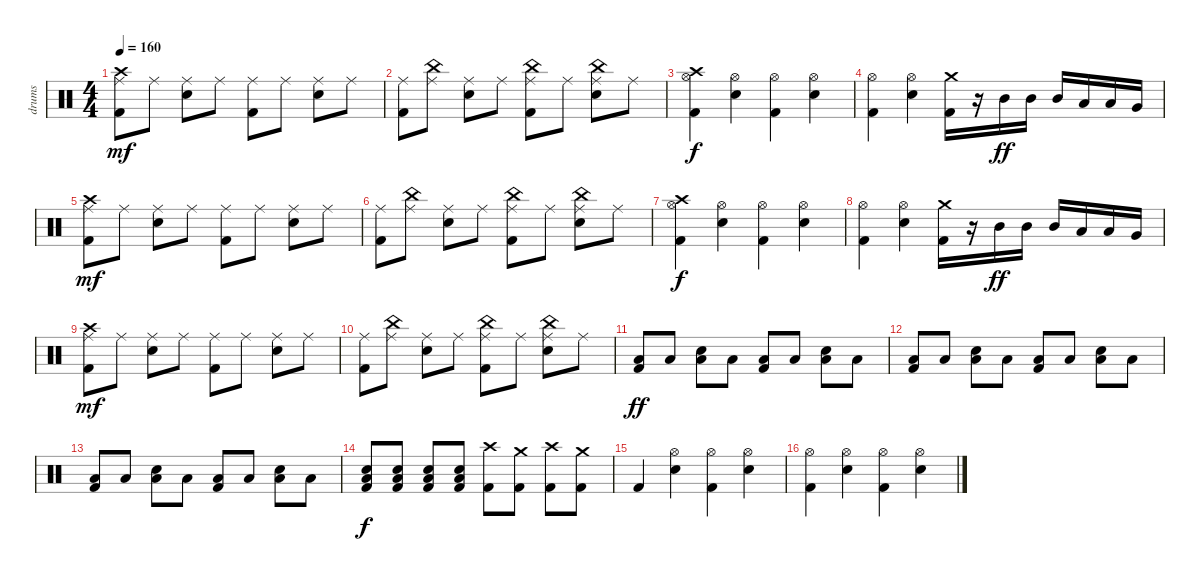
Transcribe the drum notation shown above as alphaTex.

\track ("drums" "drums") {instrument percussion}
\staff {score}
\articulation defaults
\ts (4 4)
\tempo 160
\clef neutral
\ks c
("Kick (hit) 2" "Crash high (hit)" "Ride (middle)").8{dy mf} "Ride (middle)".8 ("Ride (middle)" "Snare (hit) 2").8 "Ride (middle)".8 ("Kick (hit) 2" "Ride (middle)").8 "Ride (middle)".8 ("Ride (middle)" "Snare (hit) 2").8 "Ride (middle)".8 |
("Kick (hit) 2" "Ride (middle)").8 ("China (hit)" "Ride (middle)").8 ("Ride (middle)" "Snare (hit) 2").8 "Ride (middle)".8 ("Kick (hit) 2" "China (hit)" "Ride (middle)").8 "Ride (middle)".8 ("China (hit)" "Ride (middle)" "Snare (hit) 2").8 "Ride (middle)".8 |
("Kick (hit) 2" "Crash high (hit)" "Hi-Hat (open)").4{dy f} ("Hi-Hat (open)" "Snare (hit) 2").4 ("Kick (hit) 2" "Hi-Hat (open)").4 ("Hi-Hat (open)" "Snare (hit) 2").4 |
("Kick (hit) 2" "Hi-Hat (open)").4 ("Hi-Hat (open)" "Snare (hit) 2").4 ("Kick (hit) 2" "Crash medium (hit)").16 r.16 "Mid Tom (hit)".16{dy ff} "Mid Tom (hit)".16 "Mid Tom (hit)".16 "Low Tom (hit)".16 "Low Tom (hit)".16 "Very Low Tom (hit)".16 |
("Kick (hit) 2" "Crash high (hit)" "Ride (middle)").8{dy mf} "Ride (middle)".8 ("Ride (middle)" "Snare (hit) 2").8 "Ride (middle)".8 ("Kick (hit) 2" "Ride (middle)").8 "Ride (middle)".8 ("Ride (middle)" "Snare (hit) 2").8 "Ride (middle)".8 |
("Kick (hit) 2" "Ride (middle)").8 ("China (hit)" "Ride (middle)").8 ("Ride (middle)" "Snare (hit) 2").8 "Ride (middle)".8 ("Kick (hit) 2" "China (hit)" "Ride (middle)").8 "Ride (middle)".8 ("China (hit)" "Ride (middle)" "Snare (hit) 2").8 "Ride (middle)".8 |
("Kick (hit) 2" "Crash high (hit)" "Hi-Hat (open)").4{dy f} ("Hi-Hat (open)" "Snare (hit) 2").4 ("Kick (hit) 2" "Hi-Hat (open)").4 ("Hi-Hat (open)" "Snare (hit) 2").4 |
("Kick (hit) 2" "Hi-Hat (open)").4 ("Hi-Hat (open)" "Snare (hit) 2").4 ("Kick (hit) 2" "Crash medium (hit)").16 r.16 "Mid Tom (hit)".16{dy ff} "Mid Tom (hit)".16 "Mid Tom (hit)".16 "Low Tom (hit)".16 "Low Tom (hit)".16 "Very Low Tom (hit)".16 |
("Kick (hit) 2" "Crash high (hit)" "Ride (middle)").8{dy mf} "Ride (middle)".8 ("Ride (middle)" "Snare (hit) 2").8 "Ride (middle)".8 ("Kick (hit) 2" "Ride (middle)").8 "Ride (middle)".8 ("Ride (middle)" "Snare (hit) 2").8 "Ride (middle)".8 |
("Kick (hit) 2" "Ride (middle)").8 ("China (hit)" "Ride (middle)").8 ("Ride (middle)" "Snare (hit) 2").8 "Ride (middle)".8 ("Kick (hit) 2" "China (hit)" "Ride (middle)").8 "Ride (middle)".8 ("China (hit)" "Ride (middle)" "Snare (hit) 2").8 "Ride (middle)".8 |
("Kick (hit) 2" "Low Floor Tom (hit)").8{dy ff} "Low Floor Tom (hit)".8 ("Low Floor Tom (hit)" "Snare (hit) 2").8 "Low Floor Tom (hit)".8 ("Kick (hit) 2" "Low Floor Tom (hit)").8 "Low Floor Tom (hit)".8 ("Low Floor Tom (hit)" "Snare (hit) 2").8 "Low Floor Tom (hit)".8 |
("Kick (hit) 2" "Low Floor Tom (hit)").8 "Low Floor Tom (hit)".8 ("Low Floor Tom (hit)" "Snare (hit) 2").8 "Low Floor Tom (hit)".8 ("Kick (hit) 2" "Low Floor Tom (hit)").8 "Low Floor Tom (hit)".8 ("Low Floor Tom (hit)" "Snare (hit) 2").8 "Low Floor Tom (hit)".8 |
("Kick (hit) 2" "Low Floor Tom (hit)").8 "Low Floor Tom (hit)".8 ("Low Floor Tom (hit)" "Snare (hit) 2").8 "Low Floor Tom (hit)".8 ("Kick (hit) 2" "Low Floor Tom (hit)").8 "Low Floor Tom (hit)".8 ("Low Floor Tom (hit)" "Snare (hit) 2").8 "Low Floor Tom (hit)".8 |
("Kick (hit) 2" "Low Floor Tom (hit)" "Snare (hit) 2").8{dy f} ("Kick (hit) 2" "Low Floor Tom (hit)" "Snare (hit) 2").8 ("Kick (hit) 2" "Low Floor Tom (hit)" "Snare (hit) 2").8 ("Kick (hit) 2" "Low Floor Tom (hit)" "Snare (hit) 2").8 ("Kick (hit) 2" "Crash high (hit)").8 ("Kick (hit) 2" "Crash medium (hit)").8 ("Kick (hit) 2" "Crash high (hit)").8 ("Kick (hit) 2" "Crash medium (hit)").8 |
"Kick (hit) 2".4 ("Hi-Hat (open)" "Snare (hit) 2").4 ("Kick (hit) 2" "Hi-Hat (open)").4 ("Hi-Hat (open)" "Snare (hit) 2").4 |
("Kick (hit) 2" "Hi-Hat (open)").4 ("Hi-Hat (open)" "Snare (hit) 2").4 ("Kick (hit) 2" "Hi-Hat (open)").4 ("Hi-Hat (open)" "Snare (hit) 2").4
